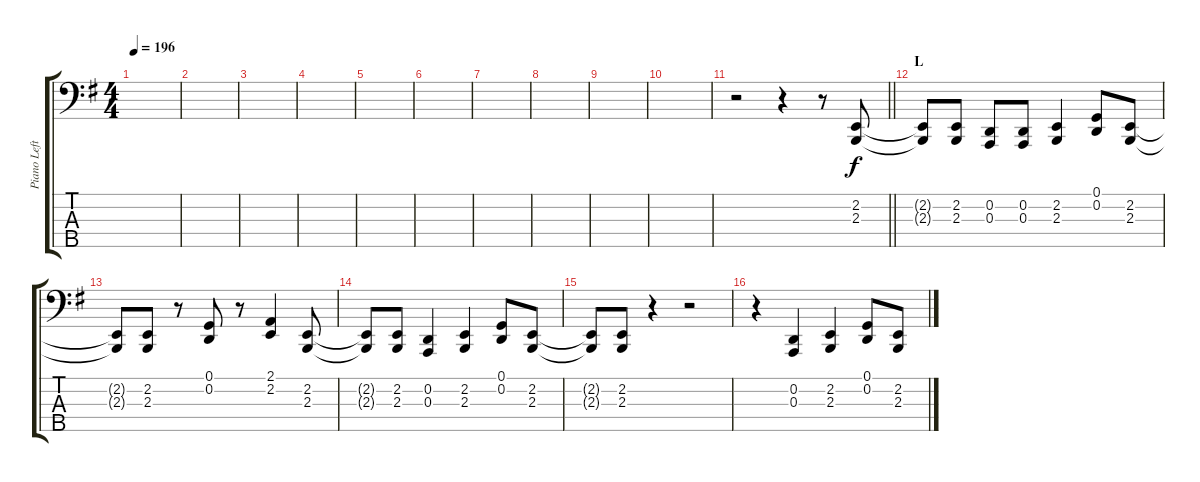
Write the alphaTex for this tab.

\track ("Piano Left2" "Piano Left") {instrument acousticgrandpiano}
\staff {score tabs}
\tuning (G2 D2 A1 E1 B0) {hide}
\ts (4 4)
\tempo 196
\clef f4
\ks g
|
|
|
|
|
|
|
|
|
|
\barLineRight lightlight
r.2 r.4 r.8 (2.2 2.3).8 |
\section ("" "L")
(2.2{t} 2.3{t}).8 (2.2 2.3).8 (0.2 0.3).8 (0.2 0.3).8 (2.2 2.3).4 (0.1 0.2).8 (2.2 2.3).8 |
(2.2{t} 2.3{t}).8 (2.2 2.3).8 r.8 (0.1 0.2).8 r.8 (2.1 2.2).4 (2.2 2.3).8 |
(2.2{t} 2.3{t}).8 (2.2 2.3).8 (0.2 0.3).4 (2.2 2.3).4 (0.1 0.2).8 (2.2 2.3).8 |
(2.2{t} 2.3{t}).8 (2.2 2.3).8 r.4 r.2 |
r.4 (0.2 0.3).4 (2.2 2.3).4 (0.1 0.2).8 (2.2 2.3).8
